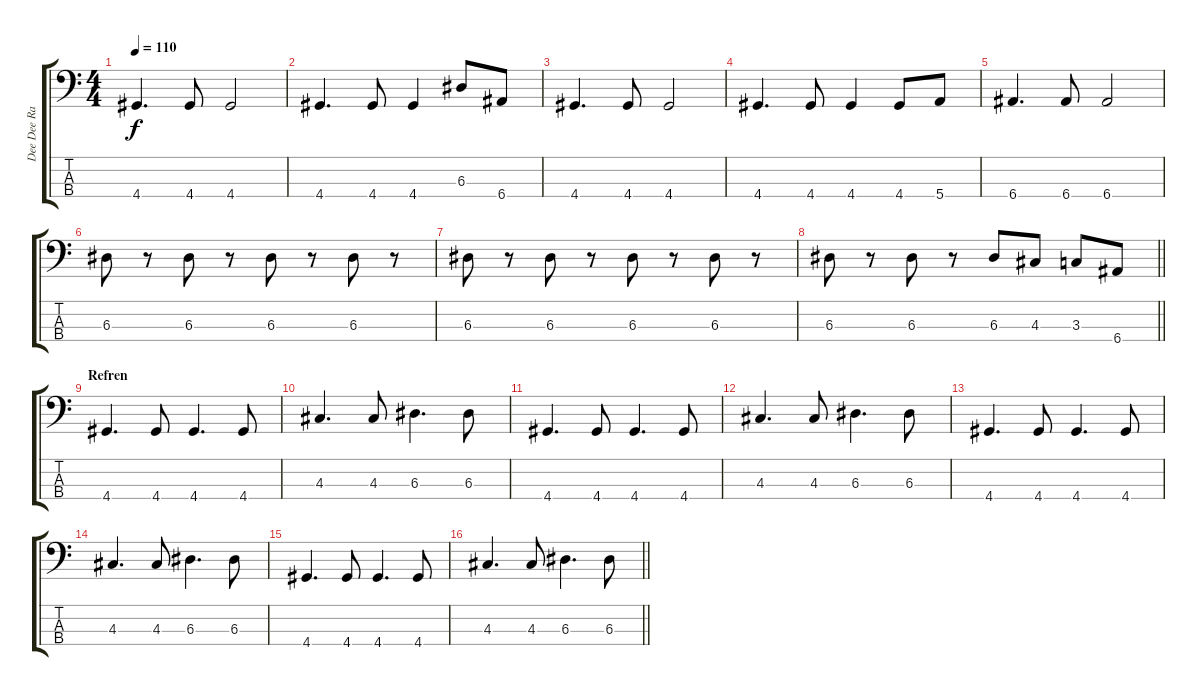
\track ("Dee Dee Ramone-Bass" "Dee Dee Ra") {instrument electricbasspick}
\staff {score tabs}
\tuning (G2 D2 A1 E1) {hide}
\ts (4 4)
\tempo 110
\clef f4
\ks c
4.4.4{d dy f} 4.4.8 4.4.2 |
4.4.4{d} 4.4.8 4.4.4 6.3.8 6.4.8 |
4.4.4{d} 4.4.8 4.4.2 |
4.4.4{d} 4.4.8 4.4.4 4.4.8 5.4.8 |
6.4.4{d} 6.4.8 6.4.2 |
6.3.8 r.8 6.3.8 r.8 6.3.8 r.8 6.3.8 r.8 |
6.3.8 r.8 6.3.8 r.8 6.3.8 r.8 6.3.8 r.8 |
\barLineRight lightlight
6.3.8 r.8 6.3.8 r.8 6.3.8 4.3.8 3.3.8 6.4.8 |
\section ("" "Refren")
4.4.4{d} 4.4.8 4.4.4{d} 4.4.8 |
4.3.4{d} 4.3.8 6.3.4{d} 6.3.8 |
4.4.4{d} 4.4.8 4.4.4{d} 4.4.8 |
4.3.4{d} 4.3.8 6.3.4{d} 6.3.8 |
4.4.4{d} 4.4.8 4.4.4{d} 4.4.8 |
4.3.4{d} 4.3.8 6.3.4{d} 6.3.8 |
4.4.4{d} 4.4.8 4.4.4{d} 4.4.8 |
\barLineRight lightlight
4.3.4{d} 4.3.8 6.3.4{d} 6.3.8
